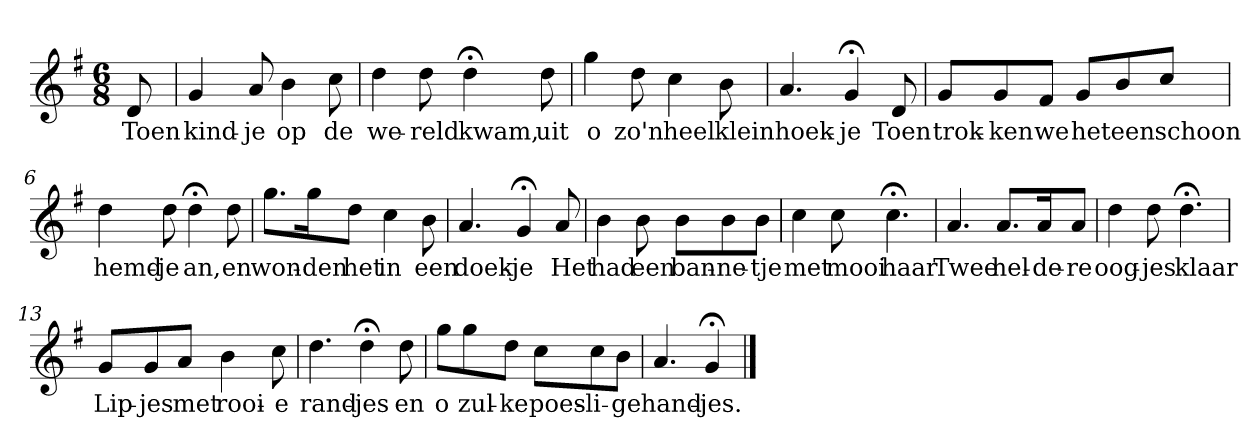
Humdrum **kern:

**kern	**text
*part1	*part1
*staff1	*staff1
*k[f#]	*
*G:	*
*M6/8	*
*MM120	*
=	=
8d	Toen
=1	=1
4g	kind-
8a	-je
4b	op
8cc	de
=2	=2
4dd	we-
8dd	-reld
4dd;<	kwam,
8dd	uit
=3	=3
4gg	o
8dd	zo'n
4cc	heel
8b	klein
=4	=4
4.a	hoek-
4g;<	-je
8d	Toen
=5	=5
8gL	trok-
8g	-ken
8f#J	we
8gL	het
8b	een
8ccJ	schoon
=6	=6
4dd	hemd-
8dd	-je
4dd;<	an,
8dd	en
=7	=7
8.ggL	won-
16ggK	-den
8ddJ	het
4cc	in
8b	een
=8	=8
4.a	doek-
4g;<	-je
8a	Het
=9	=9
4b	had
8b	een
8bL	ban-
8b	-ne-
8bJ	-tje
=10	=10
4cc	met
8cc	mooi
4.cc;<	haar
=11	=11
4.a	Twee
8.aL	hel-
16aK	-de-
8aJ	-re
=12	=12
4dd	oog-
8dd	-jes
4.dd;<	klaar
=13	=13
8gL	Lip-
8g	-jes
8aJ	met
4b	rooi-
8cc	-e
=14	=14
4.dd	rand-
4dd;<	-jes
8dd	en
=15	=15
8ggL	o
8gg	zul-
8ddJ	-ke
8ccL	poes-
8cc	-li-
8bJ	-ge
=16	=16
4.a	hand-
4g;<	-jes.
==	==
*-	*-
